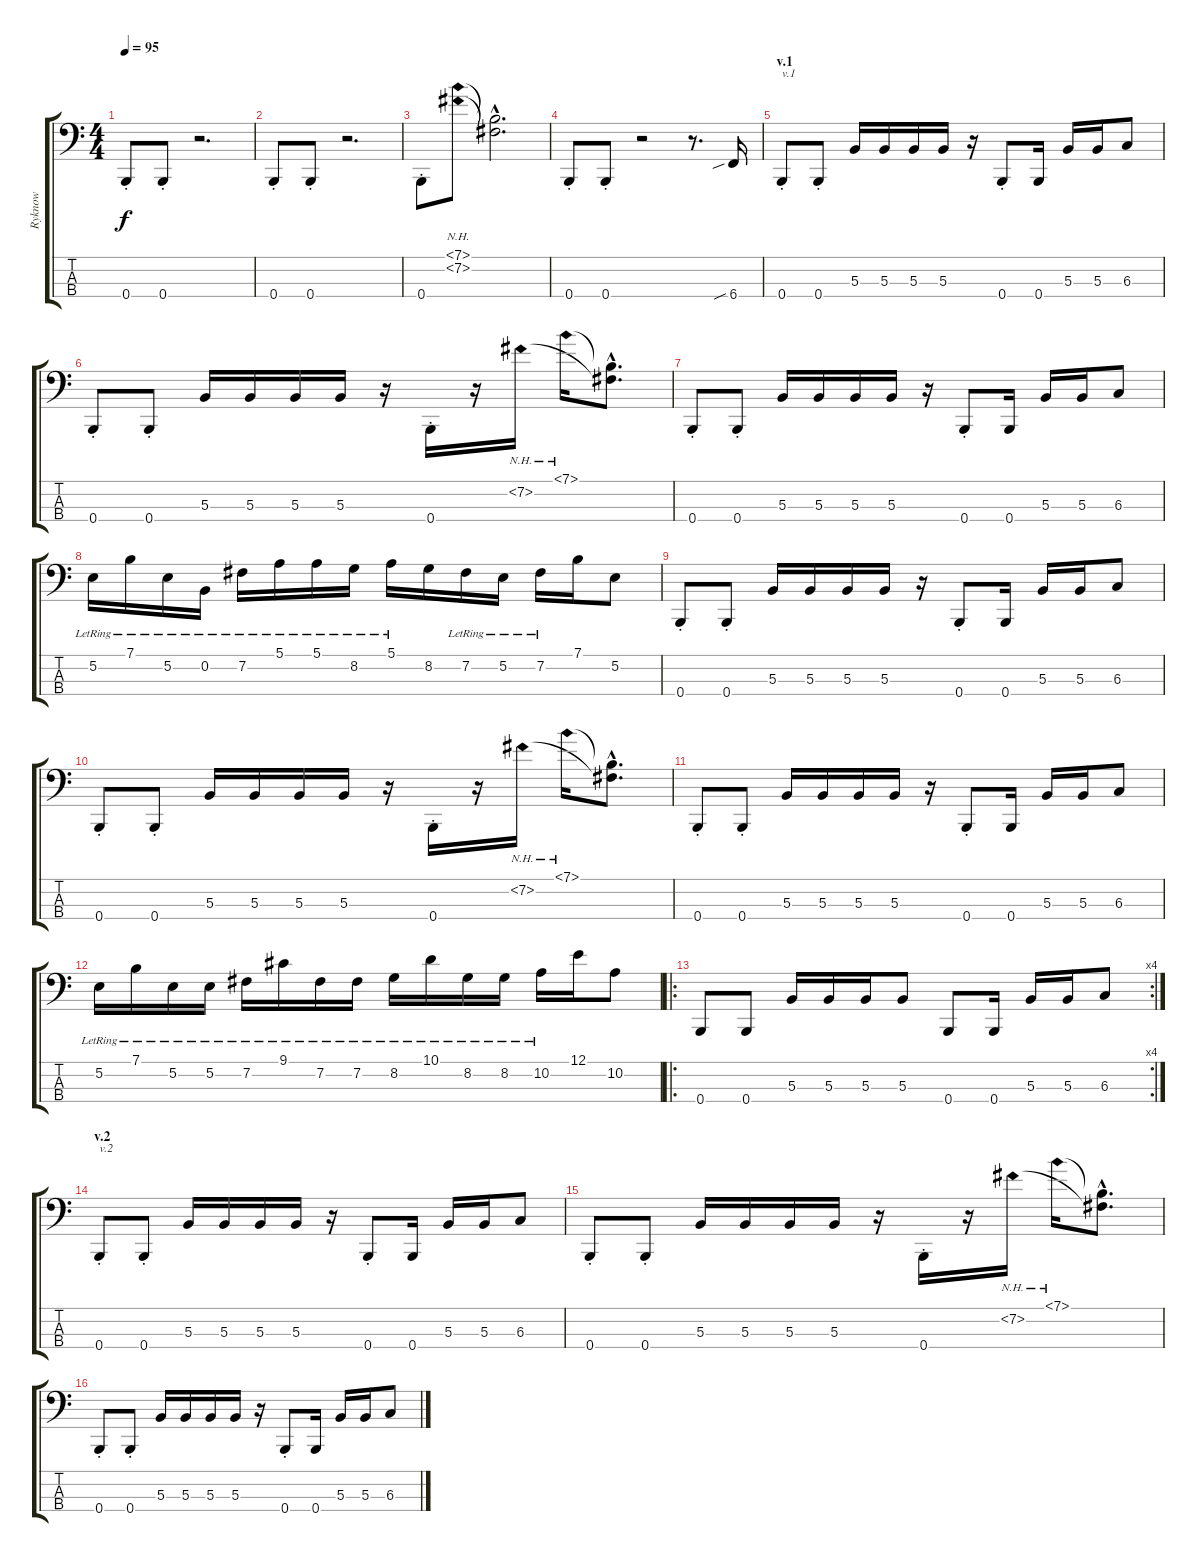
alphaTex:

\track ("Ryknow" "Ryknow") {instrument electricbassfinger}
\staff {score tabs}
\tuning (E2 B1 Gb1 B0) {hide}
\ts (4 4)
\tempo 95
\clef f4
\ks c
0.4{st}.8{dy f instrument electricbassfinger} 0.4{st}.8 r.2{d} |
0.4{st}.8 0.4{st}.8 r.2{d} |
0.4{st}.8 (7.1{nh} 7.2{nh}).8 (7.1{hac t} 7.2{hac t}).2{d} |
0.4{st}.8 0.4{st}.8 r.2 r.8{d} 6.4{sib}.16 |
\section ("" "v.1")
0.4{st}.8{txt "v.1"} 0.4{st}.8 5.3.16 5.3.16 5.3.16 5.3.16 r.16 0.4{st}.8 0.4.16 5.3.16 5.3.16 6.3.8 |
0.4{st}.8 0.4{st}.8 5.3.16 5.3.16 5.3.16 5.3.16 r.16 0.4{st}.16 r.16 7.2{nh}.16 7.1{nh}.16 (7.1{hac t} 7.2{hac t}).8{d} |
0.4{st}.8 0.4{st}.8 5.3.16 5.3.16 5.3.16 5.3.16 r.16 0.4{st}.8 0.4.16 5.3.16 5.3.16 6.3.8 |
5.2{lr}.16 7.1{lr}.16 5.2{lr}.16 0.2{lr}.16 7.2{lr}.16 5.1{lr}.16 5.1{lr}.16 8.2{lr}.16 5.1{lr}.16 8.2.16 7.2{lr}.16 5.2{lr}.16 7.2{lr}.16 7.1.16 5.2.8 |
0.4{st}.8 0.4{st}.8 5.3.16 5.3.16 5.3.16 5.3.16 r.16 0.4{st}.8 0.4.16 5.3.16 5.3.16 6.3.8 |
0.4{st}.8 0.4{st}.8 5.3.16 5.3.16 5.3.16 5.3.16 r.16 0.4{st}.16 r.16 7.2{nh}.16 7.1{nh}.16 (7.1{hac t} 7.2{hac t}).8{d} |
0.4{st}.8 0.4{st}.8 5.3.16 5.3.16 5.3.16 5.3.16 r.16 0.4{st}.8 0.4.16 5.3.16 5.3.16 6.3.8 |
5.2{lr}.16 7.1{lr}.16 5.2{lr}.16 5.2{lr}.16 7.2{lr}.16 9.1{lr}.16 7.2{lr}.16 7.2{lr}.16 8.2{lr}.16 10.1{lr}.16 8.2{lr}.16 8.2{lr}.16 10.2{lr}.16 12.1.16 10.2.8 |
\ro
\rc 4
0.4.8 0.4.8 5.3.16 5.3.16 5.3.16 5.3.8 0.4.8 0.4.16 5.3.16 5.3.16 6.3.8 |
\section ("" "v.2")
0.4{st}.8{txt "v.2"} 0.4{st}.8 5.3.16 5.3.16 5.3.16 5.3.16 r.16 0.4{st}.8 0.4.16 5.3.16 5.3.16 6.3.8 |
0.4{st}.8 0.4{st}.8 5.3.16 5.3.16 5.3.16 5.3.16 r.16 0.4{st}.16 r.16 7.2{nh}.16 7.1{nh}.16 (7.1{hac t} 7.2{hac t}).8{d} |
0.4{st}.8 0.4{st}.8 5.3.16 5.3.16 5.3.16 5.3.16 r.16 0.4{st}.8 0.4.16 5.3.16 5.3.16 6.3.8
